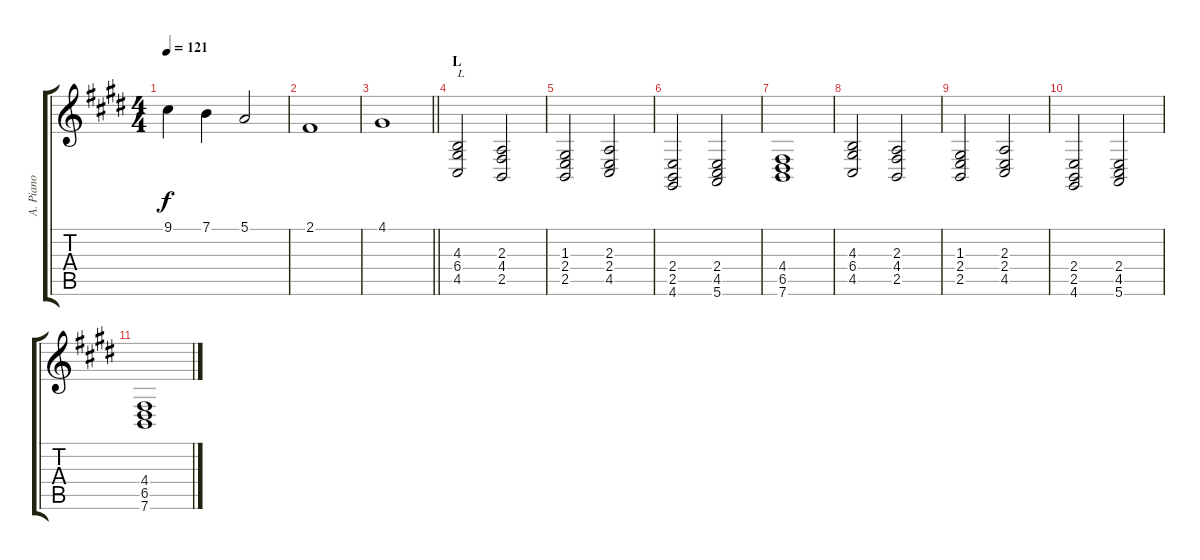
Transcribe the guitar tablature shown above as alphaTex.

\track ("A. Piano" "A. Piano") {instrument acousticgrandpiano}
\staff {score tabs}
\tuning (E4 B3 G3 D3 A2 E2) {hide}
\ts (4 4)
\tempo 121
\clef g2
\ks e
9.1.4{dy f} 7.1.4 5.1.2 |
2.1.1 |
\barLineRight lightlight
4.1.1 |
\section ("" "L")
(4.3 6.4 4.5).2{txt "L" volume 12 instrument pad2warm} (2.3 4.4 2.5).2 |
(1.3 2.4 2.5).2 (2.3 2.4 4.5).2 |
(2.4 2.5 4.6).2 (2.4 4.5 5.6).2 |
(4.4 6.5 7.6).1 |
(4.3 6.4 4.5).2 (2.3 4.4 2.5).2 |
(1.3 2.4 2.5).2 (2.3 2.4 4.5).2 |
(2.4 2.5 4.6).2 (2.4 4.5 5.6).2 |
(4.4 6.5 7.6).1
